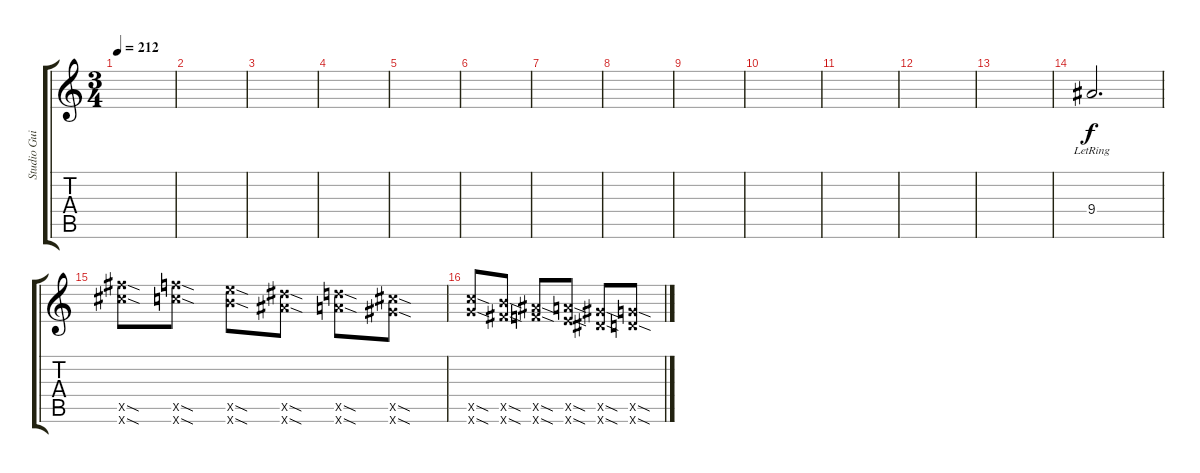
\track ("Studio Guitar" "Studio Gui") {instrument overdrivenguitar}
\staff {score tabs}
\tuning (Eb4 Bb3 Gb3 Db3 Ab2 Eb2) {hide}
\ts (3 4)
\tempo 212
\clef g2
\ks c
|
|
|
|
|
|
|
|
|
|
|
|
|
9.4{lr}.2{d} |
(22.5{sod x} 22.6{sod x}).8 (21.5{sod x} 21.6{sod x}).8 (20.5{sod x} 20.6{sod x}).8 (19.5{sod x} 19.6{sod x}).8 (18.5{sod x} 18.6{sod x}).8 (17.5{sod x} 17.6{sod x}).8 |
(16.5{sod x} 16.6{sod x}).8 (15.5{sod x} 15.6{sod x}).8 (14.5{sod x} 14.6{sod x}).8 (13.5{sod x} 13.6{sod x}).8 (12.5{sod x} 12.6{sod x}).8 (11.5{sod x} 11.6{sod x}).8
